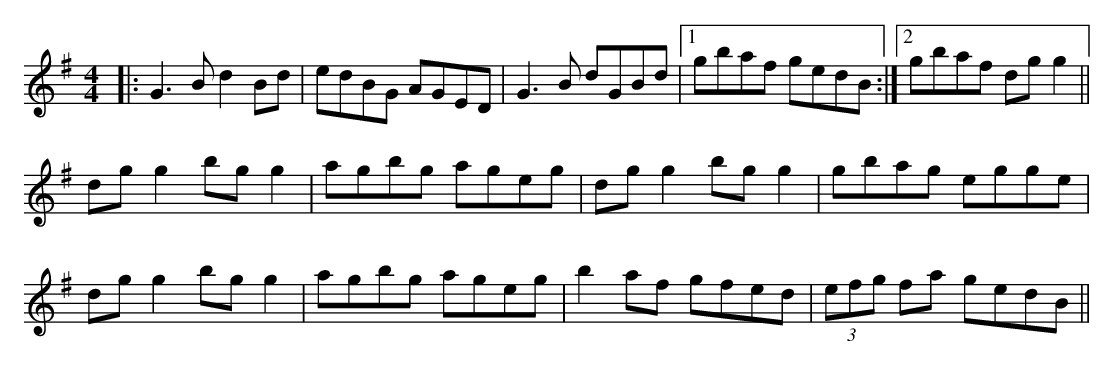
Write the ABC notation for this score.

X:1
M:4/4
K:G
|:G3 B d2 Bd|edBG AGED|G3 B dGBd|1 gbaf gedB:|2 gbaf dg g2||
dg g2 bg g2|agbg ageg|dg g2 bg g2|gbag egge|
dg g2 bg g2|agbg ageg|b2 af gfed|(3efg fa gedB||
